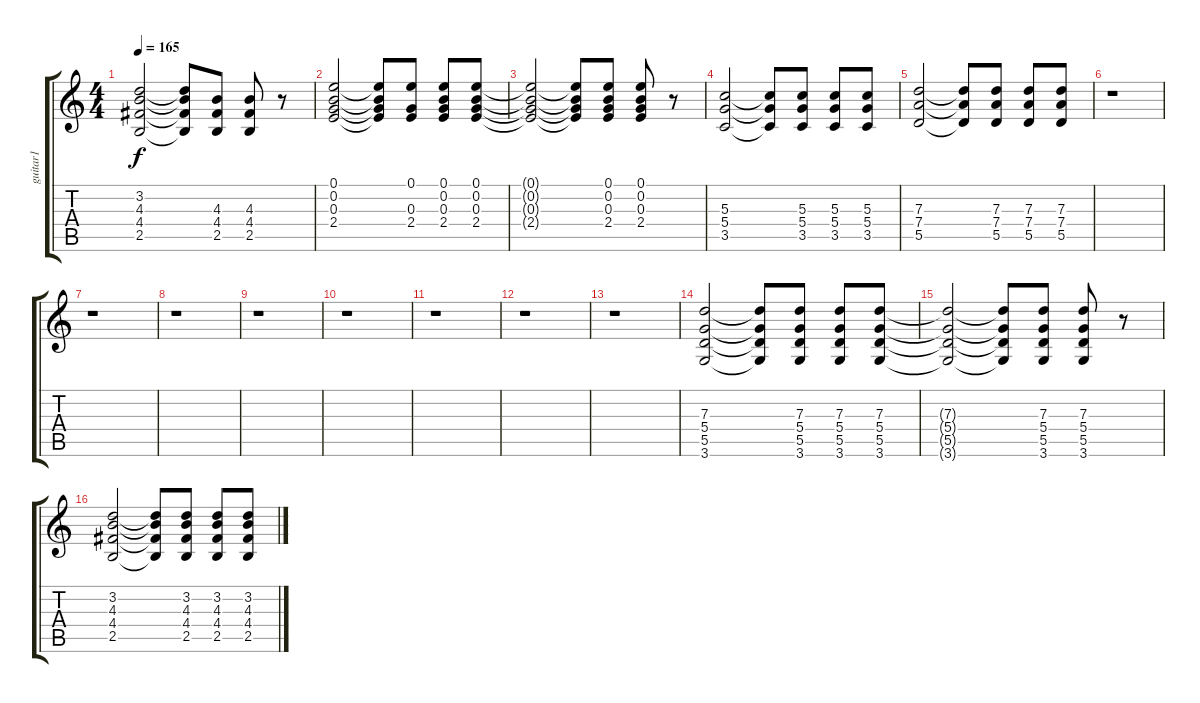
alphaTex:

\track ("guitar1" "guitar1") {instrument distortionguitar}
\staff {score tabs}
\tuning (E4 B3 G3 D3 A2 E2) {hide}
\ts (4 4)
\tempo 165
\clef g2
\ks c
(3.2{t} 4.3{t} 4.4{t} 2.5{t}).2{dy f} (3.2{t} 4.3{t} 4.4{t} 2.5{t}).8 (4.3 4.4 2.5).8 (4.3 4.4 2.5).8 r.8 |
(0.1 0.2 0.3 2.4).2 (0.1{t} 0.2{t} 0.3{t} 2.4{t}).8 (0.1 0.3 2.4).8 (0.1 0.2 0.3 2.4).8 (0.1 0.2 0.3 2.4).8 |
(0.1{t} 0.2{t} 0.3{t} 2.4{t}).2 (0.1{t} 0.2{t} 0.3{t} 2.4{t}).8 (0.1 0.2 0.3 2.4).8 (0.1 0.2 0.3 2.4).8 r.8 |
(5.3 5.4 3.5).2 (5.3{t} 5.4{t} 3.5{t}).8 (5.3 5.4 3.5).8 (5.3 5.4 3.5).8 (5.3 5.4 3.5).8 |
(7.3 7.4 5.5).2 (7.3{t} 7.4{t} 5.5{t}).8 (7.3 7.4 5.5).8 (7.3 7.4 5.5).8 (7.3 7.4 5.5).8 |
r.1 |
r.1 |
r.1 |
r.1 |
r.1 |
r.1 |
r.1 |
r.1 |
(7.3 5.4 5.5 3.6).2 (7.3{t} 5.4{t} 5.5{t} 3.6{t}).8 (7.3 5.4 5.5 3.6).8 (7.3 5.4 5.5 3.6).8 (7.3 5.4 5.5 3.6).8 |
(7.3{t} 5.4{t} 5.5{t} 3.6{t}).2 (7.3{t} 5.4{t} 5.5{t} 3.6{t}).8 (7.3 5.4 5.5 3.6).8 (7.3 5.4 5.5 3.6).8 r.8 |
(3.2 4.3 4.4 2.5).2 (3.2{t} 4.3{t} 4.4{t} 2.5{t}).8 (3.2 4.3 4.4 2.5).8 (3.2 4.3 4.4 2.5).8 (3.2 4.3 4.4 2.5).8
